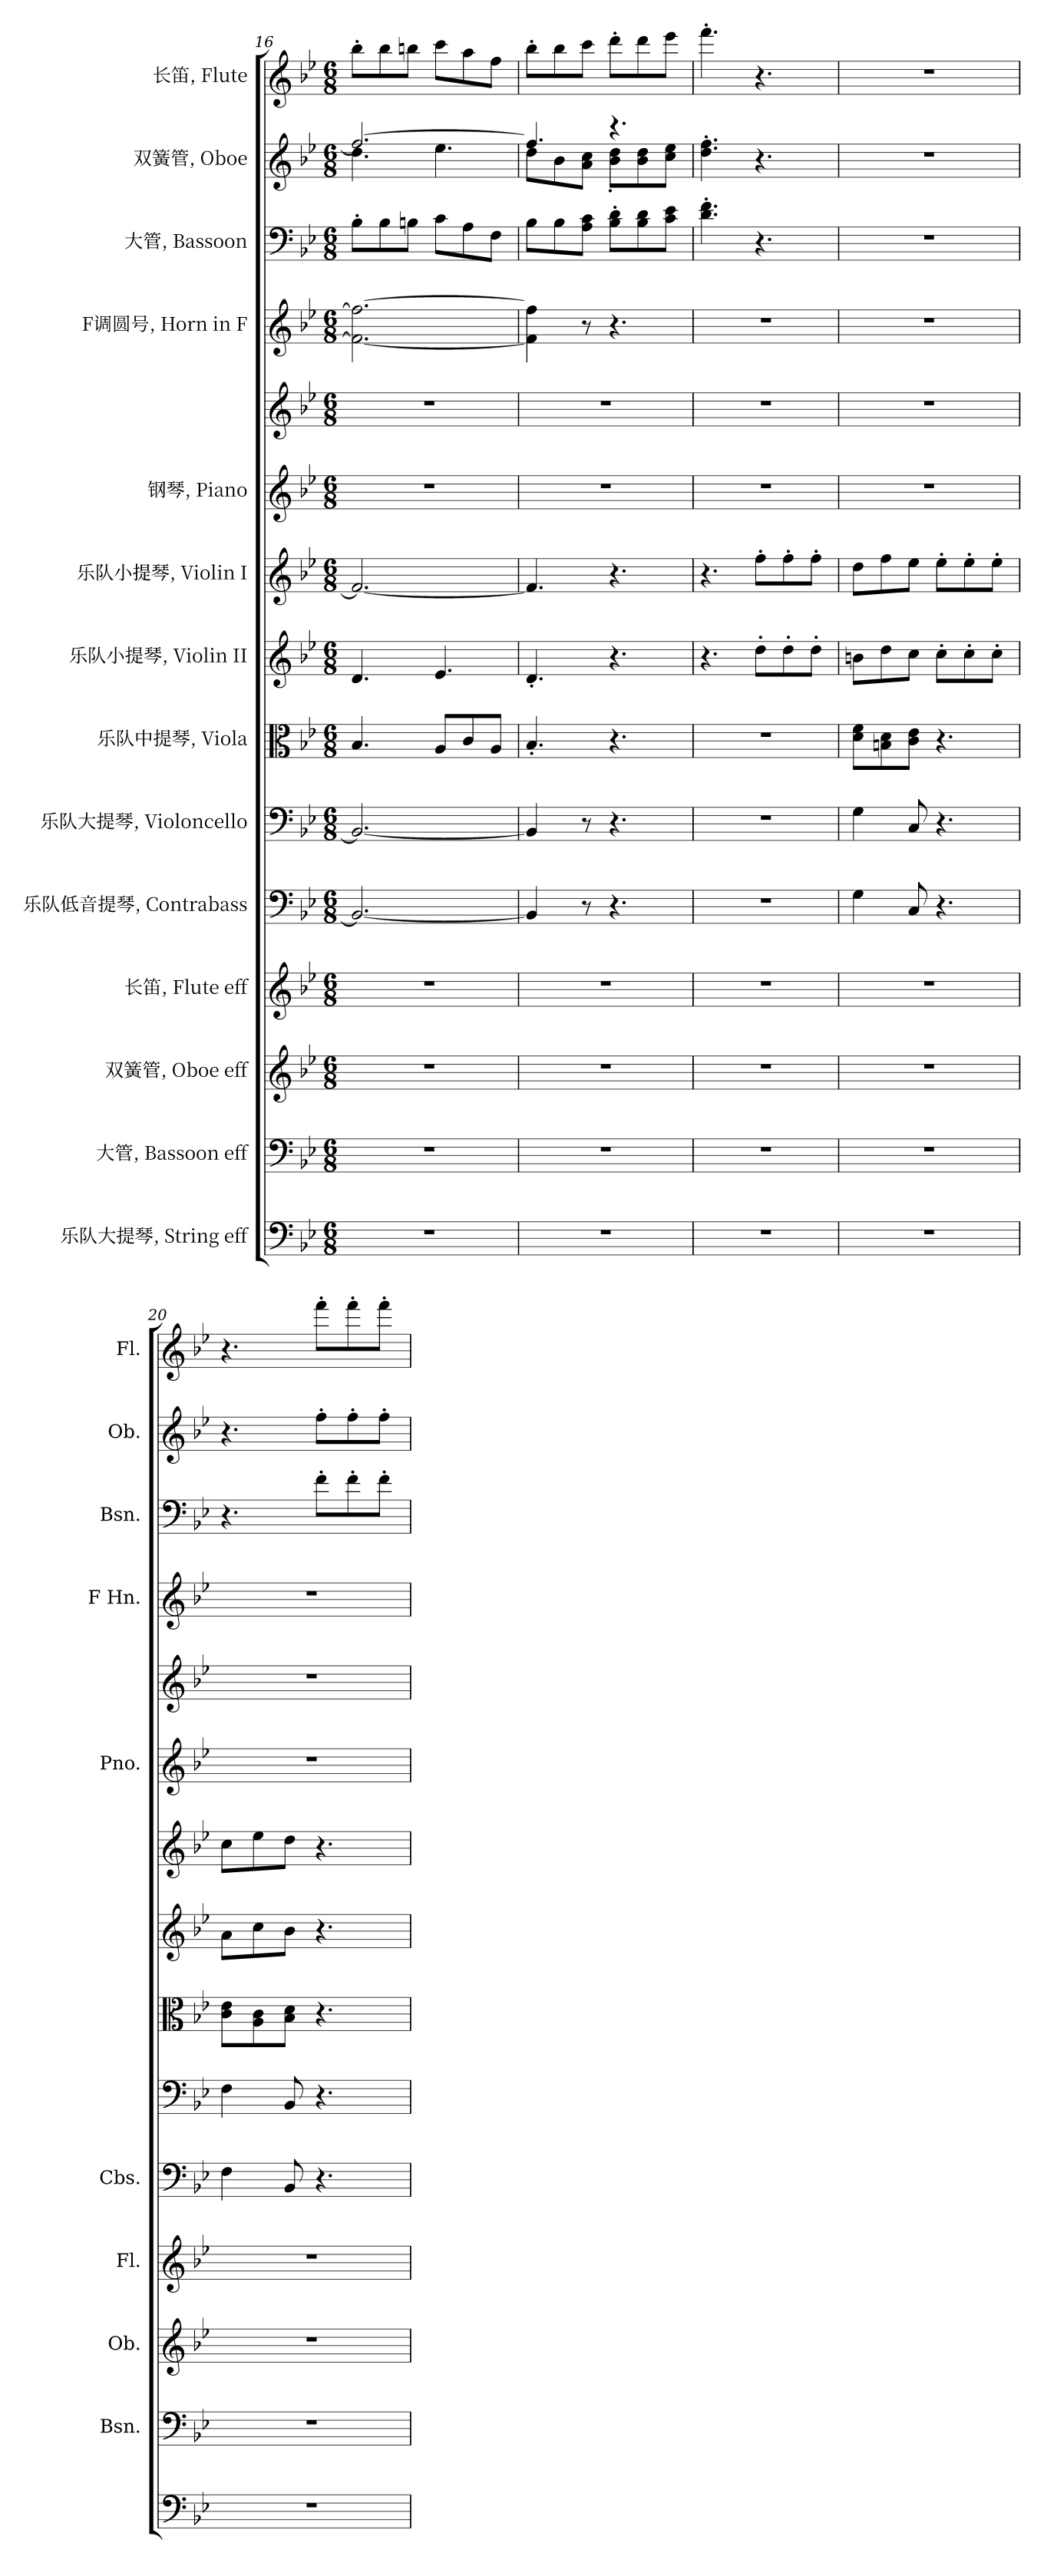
**kern	**kern	**kern	**kern	**kern	**kern	**kern	**kern	**kern	**kern	**kern	**kern	**kern	**kern	**kern
*part14	*part13	*part12	*part11	*part10	*part9	*part8	*part7	*part6	*part5	*part5	*part4	*part3	*part2	*part1
*staff15	*staff14	*staff13	*staff12	*staff11	*staff10	*staff9	*staff8	*staff7	*staff6	*staff5	*staff4	*staff3	*staff2	*staff1
*I"乐队大提琴, String eff	*I"大管, Bassoon eff	*I"双簧管, Oboe eff	*I"长笛, Flute eff	*I"乐队低音提琴, Contrabass	*I"乐队大提琴, Violoncello	*I"乐队中提琴, Viola	*I"乐队小提琴, Violin II	*I"乐队小提琴, Violin I	*I"钢琴, Piano	*	*I"F调圆号, Horn in F	*I"大管, Bassoon	*I"双簧管, Oboe	*I"长笛, Flute
*	*I'Bsn.	*I'Ob.	*I'Fl.	*I'Cbs.	*	*	*	*	*I'Pno.	*	*I'F Hn.	*I'Bsn.	*I'Ob.	*I'Fl.
*clefF4	*clefF4	*clefG2	*clefG2	*clefF4	*clefF4	*clefC3	*clefG2	*clefG2	*clefG2	*clefG2	*clefG2	*clefF4	*clefG2	*clefG2
*	*	*	*	*ITrd7c12	*	*	*	*	*	*	*ITrd4c7	*	*	*
*k[b-e-]	*k[b-e-]	*k[b-e-]	*k[b-e-]	*k[b-e-]	*k[b-e-]	*k[b-e-]	*k[b-e-]	*k[b-e-]	*k[b-e-]	*k[b-e-]	*k[b-e-a-]	*k[b-e-]	*k[b-e-]	*k[b-e-]
*M6/8	*M6/8	*M6/8	*M6/8	*M6/8	*M6/8	*M6/8	*M6/8	*M6/8	*M6/8	*M6/8	*M6/8	*M6/8	*M6/8	*M6/8
=16	=16	=16	=16	=16	=16	=16	=16	=16	=16	=16	=16	=16	=16	=16
*	*	*	*	*	*	*	*	*	*	*	*	*	*^	*
2.r	2.r	2.r	2.r	2.BBB-/_	2.BB-/_	4.B-/	4.d/	2.f/_	2.r	2.r	2.B-\_ 2.b-\_	8B-'\L	2.ff/_	4.dd\	8bb-'\L
.	.	.	.	.	.	.	.	.	.	.	.	8B-\	.	.	8bb-\
.	.	.	.	.	.	.	.	.	.	.	.	8Bn\J	.	.	8bbn\J
.	.	.	.	.	.	8A/L	4.e-/	.	.	.	.	8c\L	.	4.ee-\	8ccc\L
.	.	.	.	.	.	8c/	.	.	.	.	.	8A\	.	.	8aa\
.	.	.	.	.	.	8A/J	.	.	.	.	.	8F\J	.	.	8ff\J
!!LO:PB:g=z
=17	=17	=17	=17	=17	=17	=17	=17	=17	=17	=17	=17	=17	=17	=17	=17
2.r	2.r	2.r	2.r	4BBB-/]	4BB-/]	4.B-'/	4.d'/	4.f/]	2.r	2.r	4B-\] 4b-\]	8B-\L	4.ff/]	8dd\L	8bb-'\L
.	.	.	.	.	.	.	.	.	.	.	.	8B-\	.	8b-\	8bb-\
.	.	.	.	8r	8r	.	.	.	.	.	8r	8A\ 8c\J	.	8a\ 8cc\J	8ccc\J
.	.	.	.	4.r	4.r	4.r	4.r	4.r	.	.	4.r	8B-\' 8d\'L	4.r	8b-\' 8dd\'L	8ddd'\L
.	.	.	.	.	.	.	.	.	.	.	.	8B-\ 8d\	.	8b-\ 8dd\	8ddd\
.	.	.	.	.	.	.	.	.	.	.	.	8c\ 8e-\J	.	8cc\ 8ee-\J	8eee-\J
*	*	*	*	*	*	*	*	*	*	*	*	*	*v	*v	*
=18	=18	=18	=18	=18	=18	=18	=18	=18	=18	=18	=18	=18	=18	=18
2.r	2.r	2.r	2.r	2.r	2.r	2.r	4.r	4.r	2.r	2.r	2.r	4.d\' 4.f\'	4.dd\' 4.ff\'	4.fff'\
.	.	.	.	.	.	.	8dd'\L	8ff'\L	.	.	.	4.r	4.r	4.r
.	.	.	.	.	.	.	8dd'\	8ff'\	.	.	.	.	.	.
.	.	.	.	.	.	.	8dd'\J	8ff'\J	.	.	.	.	.	.
=19	=19	=19	=19	=19	=19	=19	=19	=19	=19	=19	=19	=19	=19	=19
2.r	2.r	2.r	2.r	4GG\	4G\	8d\ 8f\L	8bn\L	8dd\L	2.r	2.r	2.r	2.r	2.r	2.r
.	.	.	.	.	.	8Bn\ 8d\	8dd\	8ff\	.	.	.	.	.	.
.	.	.	.	8CC/	8C/	8c\ 8e-\J	8cc\J	8ee-\J	.	.	.	.	.	.
.	.	.	.	4.r	4.r	4.r	8cc'\L	8ee-'\L	.	.	.	.	.	.
.	.	.	.	.	.	.	8cc'\	8ee-'\	.	.	.	.	.	.
.	.	.	.	.	.	.	8cc'\J	8ee-'\J	.	.	.	.	.	.
=20	=20	=20	=20	=20	=20	=20	=20	=20	=20	=20	=20	=20	=20	=20
2.r	2.r	2.r	2.r	4FF\	4F\	8c\ 8e-\L	8a\L	8cc\L	2.r	2.r	2.r	4.r	4.r	4.r
.	.	.	.	.	.	8A\ 8c\	8cc\	8ee-\	.	.	.	.	.	.
.	.	.	.	8BBB-/	8BB-/	8B-\ 8d\J	8b-\J	8dd\J	.	.	.	.	.	.
.	.	.	.	4.r	4.r	4.r	4.r	4.r	.	.	.	8f'\L	8ff'\L	8fff'\L
.	.	.	.	.	.	.	.	.	.	.	.	8f'\	8ff'\	8fff'\
.	.	.	.	.	.	.	.	.	.	.	.	8f'\J	8ff'\J	8fff'\J
=	=	=	=	=	=	=	=	=	=	=	=	=	=	=
*-	*-	*-	*-	*-	*-	*-	*-	*-	*-	*-	*-	*-	*-	*-
